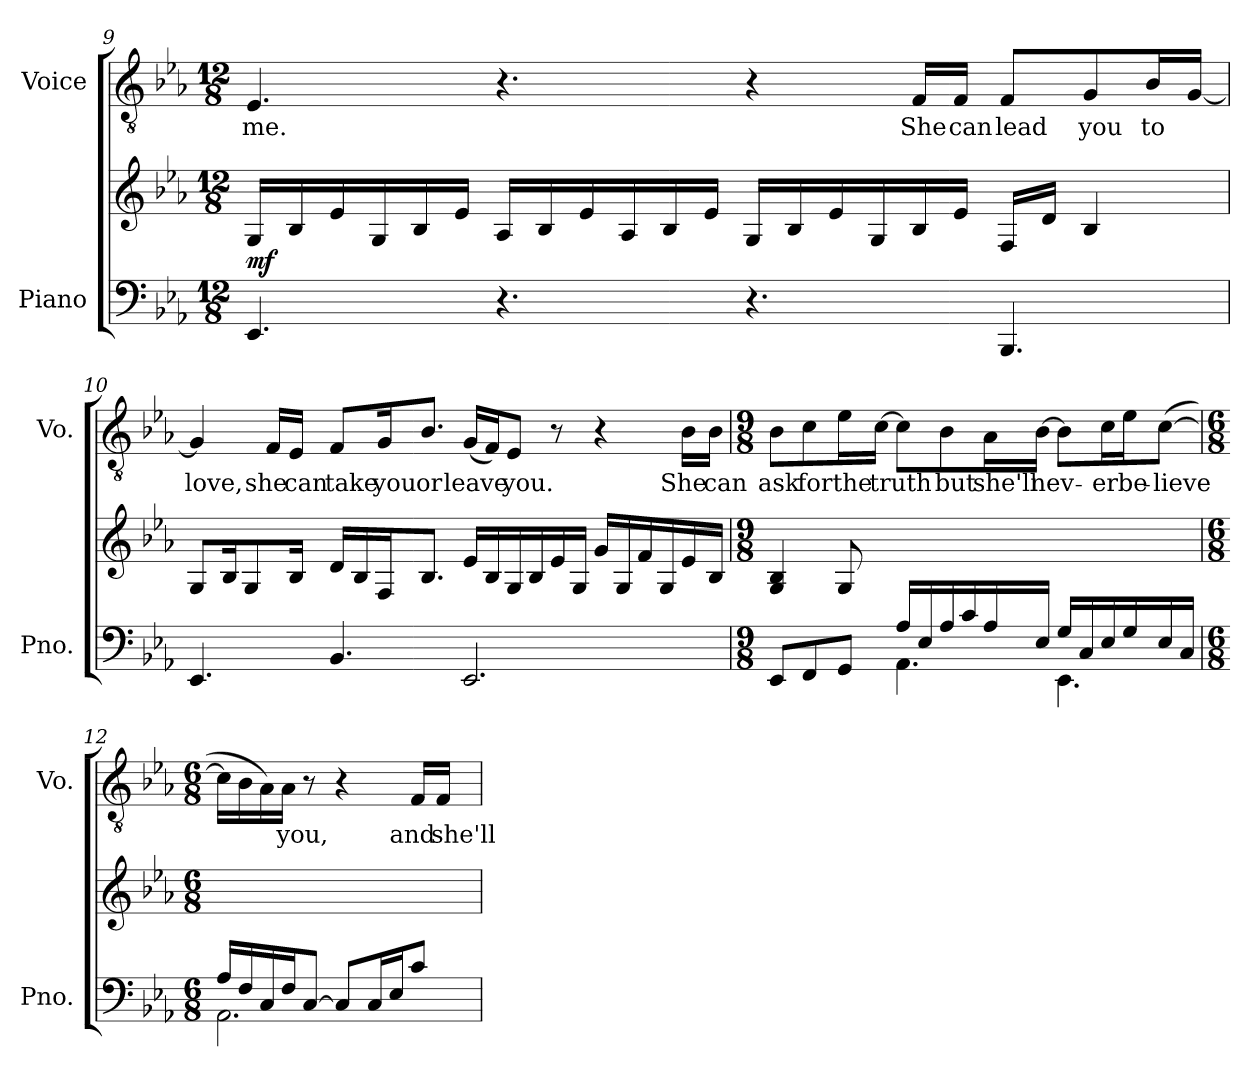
**kern	**kern	**dynam	**kern	**text
*part2	*part2	*part2	*part1	*part1
*staff3	*staff2	*staff2/3	*staff1	*staff1
*I"Piano	*	*	*I"Voice	*
*I'Pno.	*	*	*I'Vo.	*
!!LO:PB:g=z
*clefF4	*clefG2	*	*clefGv2	*
*k[b-e-a-]	*k[b-e-a-]	*	*k[b-e-a-]	*
*M12/8	*M12/8	*	*M12/8	*
*MM86	*MM86	*	*MM86	*
=9	=9	=9	=9	=9
!	!	!LO:DY:a=2	!	!LO:LY:b
4.EE-/	16G/LL	mf	4.E-/	me.
.	16B-/	.	.	.
.	16e-/	.	.	.
.	16G/	.	.	.
.	16B-/	.	.	.
.	16e-/JJ	.	.	.
4.r	16A-/LL	.	4.r	.
.	16B-/	.	.	.
.	16e-/	.	.	.
.	16A-/	.	.	.
.	16B-/	.	.	.
.	16e-/JJ	.	.	.
4.r	16G/LL	.	4r	.
.	16B-/	.	.	.
.	16e-/	.	.	.
.	16G/	.	.	.
!	!	!	!	!LO:LY:b
.	16B-/	.	16F/LL	She
!	!	!	!	!LO:LY:b
.	16e-/JJ	.	16F/JJ	can
!	!	!	!	!LO:LY:b
4.BBB-/	16F/LL	.	8F/L	lead
.	16d/JJ	.	.	.
!	!	!	!	!LO:LY:b
.	4B-/	.	8G/	you
!	!	!	!	!LO:LY:b
.	.	.	16B-/L	to
.	.	.	[16G/JJ	.
=10	=10	=10	=10	=10
!	!	!	!	!LO:LY:b
4.EE-/	8G/L	.	4G/]	love,
.	16B-/K	.	.	.
.	8G/	.	.	.
!	!	!	!	!LO:LY:b
.	.	.	16F/LL	she
!	!	!	!	!LO:LY:b
.	16B-/Jk	.	16E-/JJ	can
!	!	!	!	!LO:LY:b
4.BB-/	16d/LL	.	8F/L	take
.	16B-/	.	.	.
!	!	!	!	!LO:LY:b
.	16F/J	.	16G/K	you
!	!	!	!	!LO:LY:b
.	8.B-/J	.	8.B-/J	or
!	!	!	!	!LO:LY:b
2.EE-/	16e-/LL	.	(16G/LL	leave
.	16B-/	.	16F/J)	.
!	!	!	!	!LO:LY:b
.	16G/	.	8E-/J	you.
.	16B-/	.	.	.
.	16e-/	.	8r	.
.	16G/JJ	.	.	.
.	16g/LL	.	4r	.
.	16G/	.	.	.
.	16f/	.	.	.
.	16G/	.	.	.
!	!	!	!	!LO:LY:b
.	16e-/	.	16B-\LL	She
!	!	!	!	!LO:LY:b
.	16B-/JJ	.	16B-\JJ	can
!!LO:LB:g=z
=11	=11	=11	=11	=11
*M9/8	*M9/8	*	*M9/8	*
*^	*	*	*	*
!	!	!	!	!	!LO:LY:b
4.ryy	8EE-/L	4G/ 4B-/	.	8B-\L	ask
!	!	!	!	!	!LO:LY:b
.	8FF/	.	.	8c\	for
!	!	!	!	!	!LO:LY:b
.	8GG/J	8G/	.	16e-\L	the
!	!	!	!	!	!LO:LY:b
.	.	.	.	[16c\JJ	truth
16A-/LL	4.AA-\	2.ryy	.	8c\L]	.
16E-/	.	.	.	.	.
!	!	!	!	!	!LO:LY:b
16A-/	.	.	.	8B-\	but
16c/	.	.	.	.	.
!	!	!	!	!	!LO:LY:b
16A-/	.	.	.	16A-\L	she'll
!	!	!	!	!	!LO:LY:b
16E-/JJ	.	.	.	[16B-\JJ	nev-
16G/LL	4.EE-\	.	.	8B-\L]	.
16C/	.	.	.	.	.
!	!	!	!	!	!LO:LY:b
16E-/	.	.	.	16c\L	-er
!	!	!	!	!	!LO:LY:b
16G/	.	.	.	16e-\J	be-
!	!	!	!	!	!LO:LY:b
16E-/	.	.	.	([8c\J	-lieve
16C/JJ	.	.	.	.	.
=12	=12	=12	=12	=12	=12
*M6/8	*	*M6/8	*	*M6/8	*
16A-/LL	2.AA-\	2.ryy	.	16c\LL]	.
16F/	.	.	.	16B-\	.
16C/	.	.	.	16A-\)	.
!	!	!	!	!	!LO:LY:b
16F/J	.	.	.	16A-\JJ	you,
[8C/J	.	.	.	8r	.
8C/L]	.	.	.	4r	.
16C/L	.	.	.	.	.
16E-/J	.	.	.	.	.
!	!	!	!	!	!LO:LY:b
8c/J	.	.	.	16F/LL	and
!	!	!	!	!	!LO:LY:b
.	.	.	.	16F/JJ	she'll
*v	*v	*	*	*	*
=	=	=	=	=
*-	*-	*-	*-	*-
